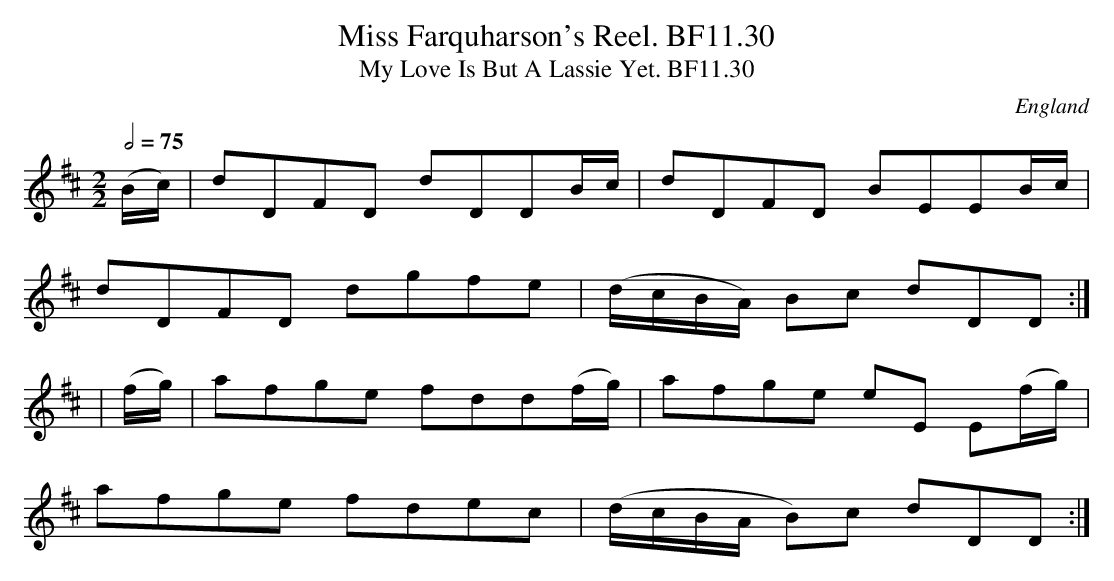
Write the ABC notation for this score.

X:1
T:Miss Farquharson's Reel. BF11.30
T:My Love Is But A Lassie Yet. BF11.30
M:2/2
L:1/8
Q:1/2=75
O:England
notC:Hand of James Lishman
K:D major
(B/c/)|dDFD dDDB/c/|dDFD BEEB/c/|!
dDFD dgfe|(d/c/B/A/) Bc dDD:|!
|(f/g/)|afge fdd(f/g/)|afge eE E(f/g/)|!
afge fdec|(d/c/B/A/ B)c dDD:|
